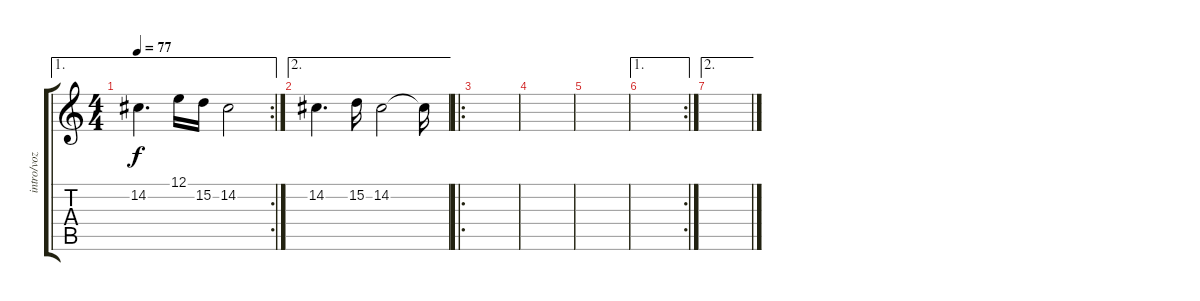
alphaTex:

\track ("intro/voz" "intro/voz") {instrument viola}
\staff {score tabs}
\tuning (E4 B3 G3 D3 A2 E2) {hide}
\ae 1
\rc 2
\ts (4 4)
\tempo 77
\clef g2
\ks c
14.2.4{d dy f} 12.1.16{volume 7 instrument synthvoice} 15.2.16 14.2.2 |
\ae 2
14.2.4{d} 15.2.16{volume 7 instrument synthvoice} 14.2.2 14.2{t}.16 |
\ro
|
|
|
\ae 1
\rc 2
|
\ae 2
